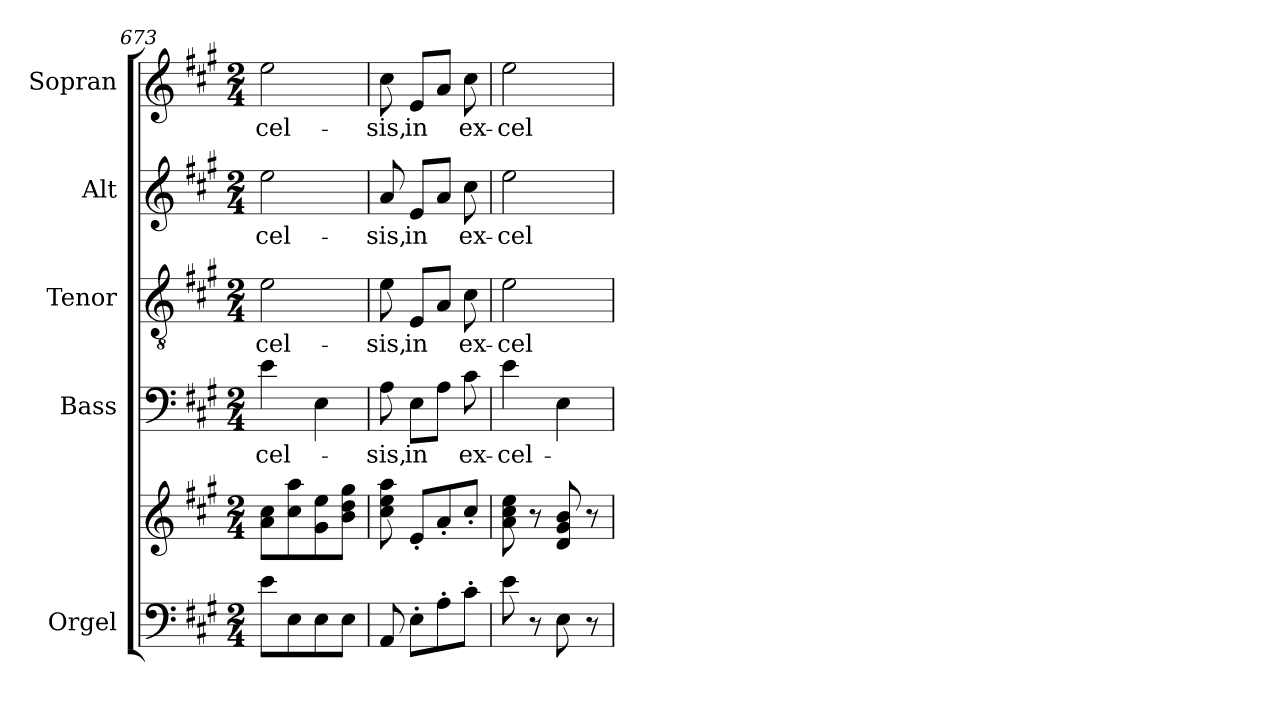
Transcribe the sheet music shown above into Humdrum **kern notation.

**kern	**kern	**kern	**text	**kern	**text	**kern	**text	**kern	**text
*part5	*part5	*part4	*part4	*part3	*part3	*part2	*part2	*part1	*part1
*staff6	*staff5	*staff4	*staff4	*staff3	*staff3	*staff2	*staff2	*staff1	*staff1
*I"Orgel	*	*I"Bass	*	*I"Tenor	*	*I"Alt	*	*I"Sopran	*
*I'Org.	*	*I'B.	*	*I'T.	*	*I'A.	*	*I'S.	*
!!LO:PB:g=z
*clefF4	*clefG2	*clefF4	*	*clefGv2	*	*clefG2	*	*clefG2	*
*k[f#c#g#]	*k[f#c#g#]	*k[f#c#g#]	*	*k[f#c#g#]	*	*k[f#c#g#]	*	*k[f#c#g#]	*
*A:	*A:	*A:	*	*A:	*	*A:	*	*A:	*
*M2/4	*M2/4	*M2/4	*	*M2/4	*	*M2/4	*	*M2/4	*
=673	=673	=673	=673	=673	=673	=673	=673	=673	=673
!	!	!	!LO:LY:b	!	!LO:LY:b	!	!LO:LY:b	!	!LO:LY:b
8e\L	8a\ 8cc#\L	4e\	-cel-	2e\	-cel-	2ee\	-cel-	2ee\	-cel-
8E\	8cc#\ 8aa\	.	.	.	.	.	.	.	.
8E\	8g#\ 8ee\	4E\	.	.	.	.	.	.	.
8E\J	8b\ 8dd\ 8gg#\J	.	.	.	.	.	.	.	.
=674	=674	=674	=674	=674	=674	=674	=674	=674	=674
!	!	!	!LO:LY:b	!	!LO:LY:b	!	!LO:LY:b	!	!LO:LY:b
8AA/	8cc#\ 8ee\ 8aa\	8A\	-sis,	8e\	-sis,	8a/	-sis,	8cc#\	-sis,
!	!	!	!LO:LY:b	!	!LO:LY:b	!	!LO:LY:b	!	!LO:LY:b
8E'>\L	8e'</L	8E\L	in	8E/L	in	8e/L	in	8e/L	in
8A'>\	8a'</	8A\J	.	8A/J	.	8a/J	.	8a/J	.
!	!	!	!LO:LY:b	!	!LO:LY:b	!	!LO:LY:b	!	!LO:LY:b
8c#'>\J	8cc#'</J	8c#\	ex-	8c#\	ex-	8cc#\	ex-	8cc#\	ex-
=675	=675	=675	=675	=675	=675	=675	=675	=675	=675
!	!	!	!LO:LY:b	!	!LO:LY:b	!	!LO:LY:b	!	!LO:LY:b
8e\	8a\ 8cc#\ 8ee\	4e\	-cel-	2e\	-cel-	2ee\	-cel-	2ee\	-cel-
8r	8r	.	.	.	.	.	.	.	.
8E\	8d/ 8g#/ 8b/	4E\	.	.	.	.	.	.	.
8r	8r	.	.	.	.	.	.	.	.
=	=	=	=	=	=	=	=	=	=
*-	*-	*-	*-	*-	*-	*-	*-	*-	*-
